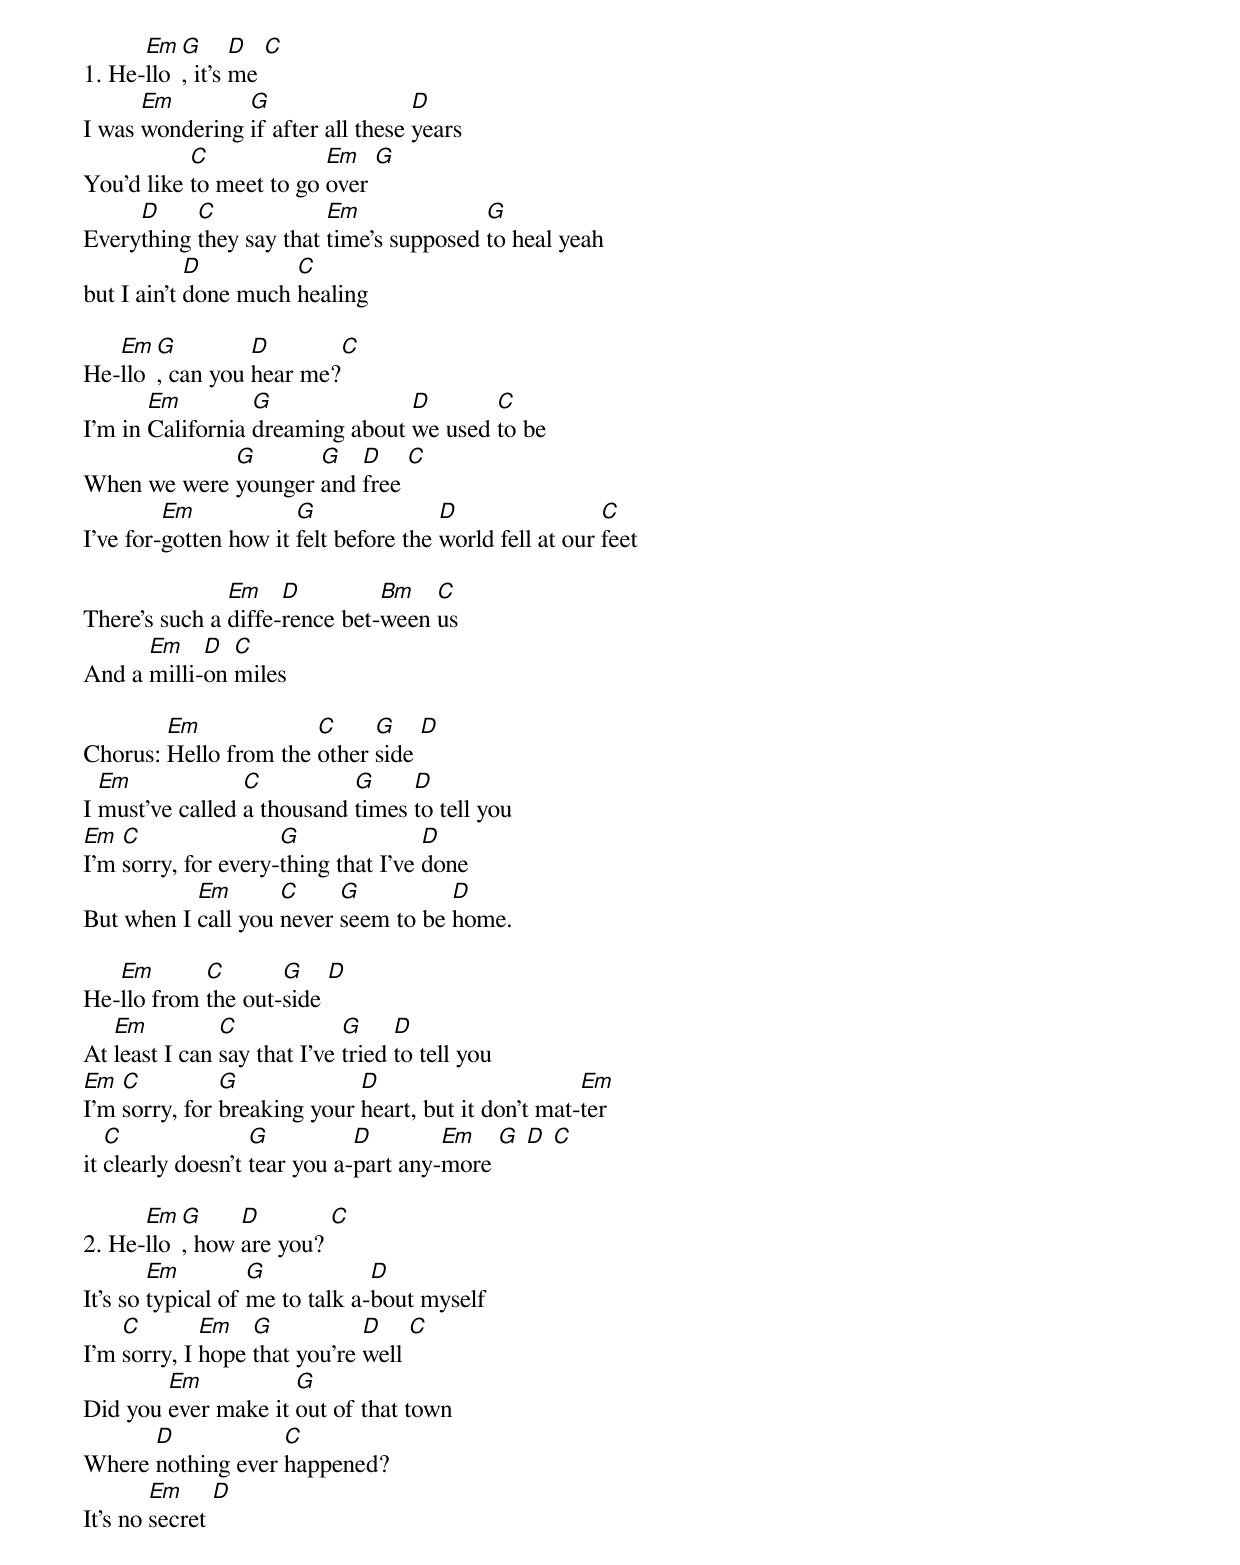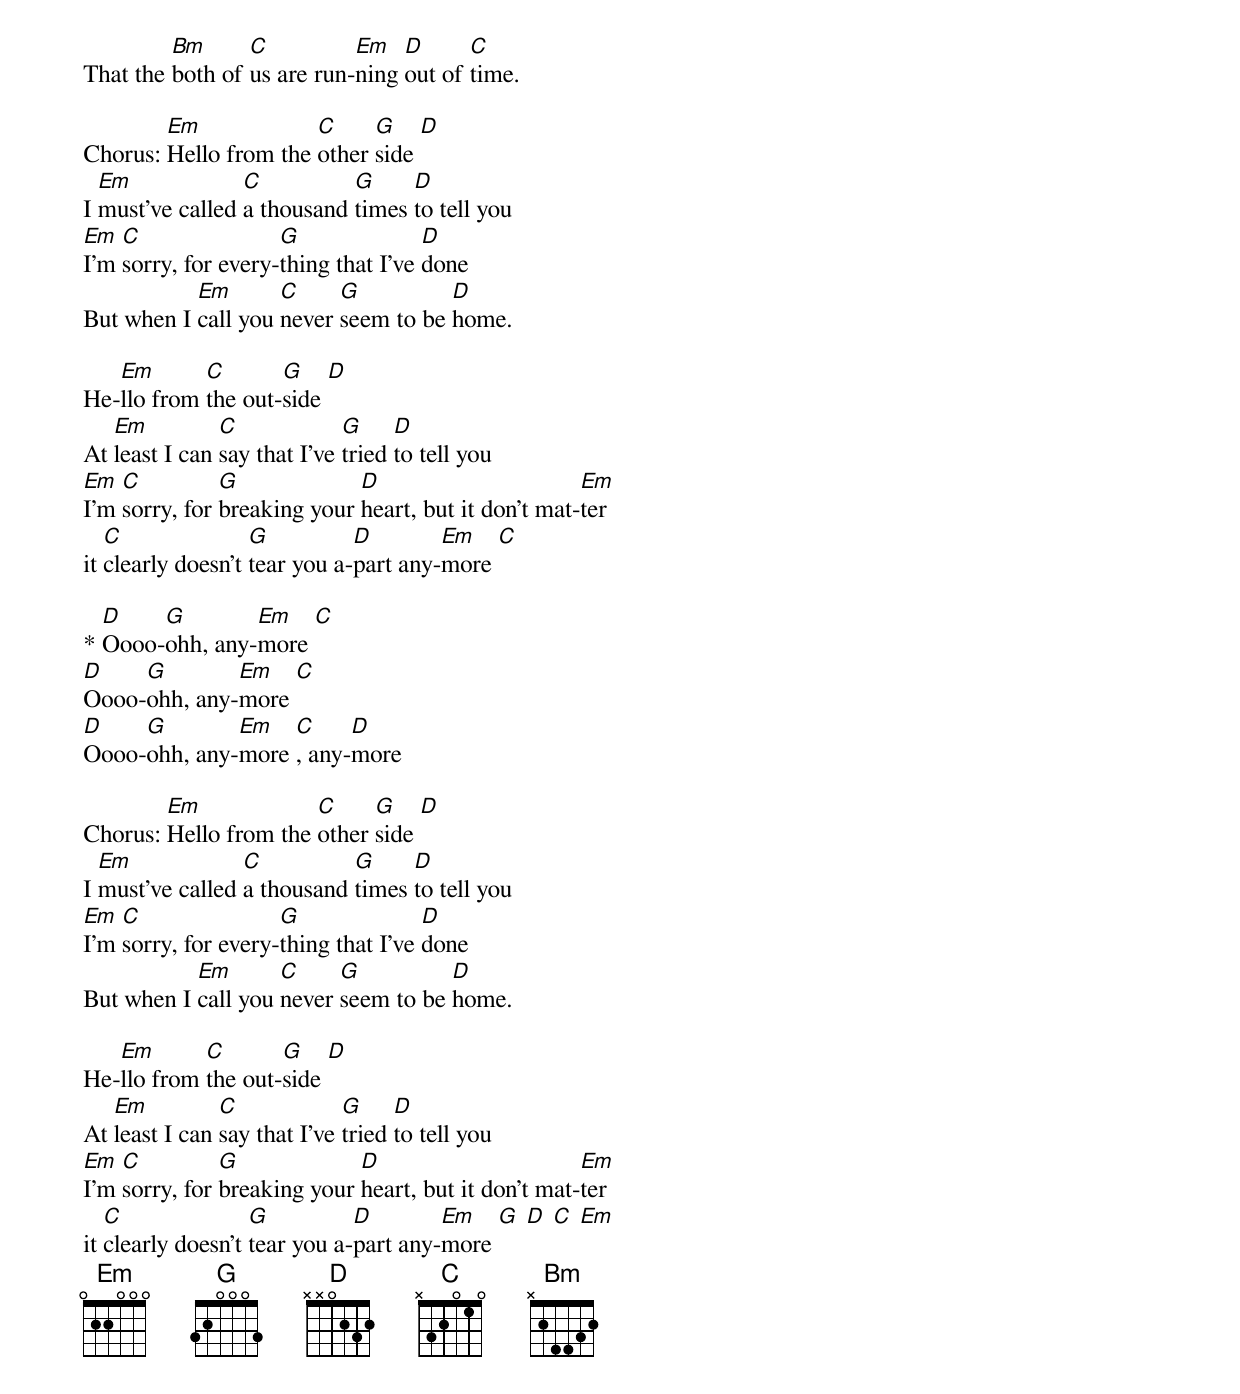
1. He-[Em]llo [G], it's [D]me [C]
I was [Em]wondering [G]if after all these [D]years
You'd like [C]to meet to go [Em]over [G]
Every[D]thing [C]they say that [Em]time's supposed [G]to heal yeah
but I ain't [D]done much [C]healing

He-[Em]llo [G], can you [D]hear me?[C]
I'm in [Em]California [G]dreaming about [D]we used [C]to be
When we were [G]younger [G]and [D]free [C]
I've for-[Em]gotten how it [G]felt before the [D]world fell at our [C]feet

There's such a [Em]diffe-[D]rence bet-[Bm]ween [C]us
And a [Em]milli-[D]on [C]miles

Chorus: [Em]Hello from the [C]other [G]side [D]
I [Em]must've called [C]a thousand [G]times [D]to tell you
[Em]I'm [C]sorry, for every-[G]thing that I've [D]done
But when I [Em]call you [C]never [G]seem to be [D]home.

He-[Em]llo from [C]the out-[G]side [D]
At [Em]least I can [C]say that I've [G]tried [D]to tell you
[Em]I'm [C]sorry, for [G]breaking your [D]heart, but it don't mat-[Em]ter
it [C]clearly doesn't [G]tear you a-[D]part any-[Em]more [G] [D] [C]

2. He-[Em]llo [G], how [D]are you? [C]
It's so [Em]typical of [G]me to talk a-[D]bout myself
I'm [C]sorry, I [Em]hope [G]that you're [D]well [C]
Did you [Em]ever make it [G]out of that town
Where [D]nothing ever [C]happened?
It's no [Em]secret [D]
That the [Bm]both of [C]us are run-[Em]ning [D]out of [C]time.

Chorus: [Em]Hello from the [C]other [G]side [D]
I [Em]must've called [C]a thousand [G]times [D]to tell you
[Em]I'm [C]sorry, for every-[G]thing that I've [D]done
But when I [Em]call you [C]never [G]seem to be [D]home.

He-[Em]llo from [C]the out-[G]side [D]
At [Em]least I can [C]say that I've [G]tried [D]to tell you
[Em]I'm [C]sorry, for [G]breaking your [D]heart, but it don't mat-[Em]ter
it [C]clearly doesn't [G]tear you a-[D]part any-[Em]more [C]

* [D]Oooo-[G]ohh, any-[Em]more [C]
[D]Oooo-[G]ohh, any-[Em]more [C]
[D]Oooo-[G]ohh, any-[Em]more [C], any-[D]more

Chorus: [Em]Hello from the [C]other [G]side [D]
I [Em]must've called [C]a thousand [G]times [D]to tell you
[Em]I'm [C]sorry, for every-[G]thing that I've [D]done
But when I [Em]call you [C]never [G]seem to be [D]home.

He-[Em]llo from [C]the out-[G]side [D]
At [Em]least I can [C]say that I've [G]tried [D]to tell you
[Em]I'm [C]sorry, for [G]breaking your [D]heart, but it don't mat-[Em]ter
it [C]clearly doesn't [G]tear you a-[D]part any-[Em]more [G] [D] [C] [Em]
